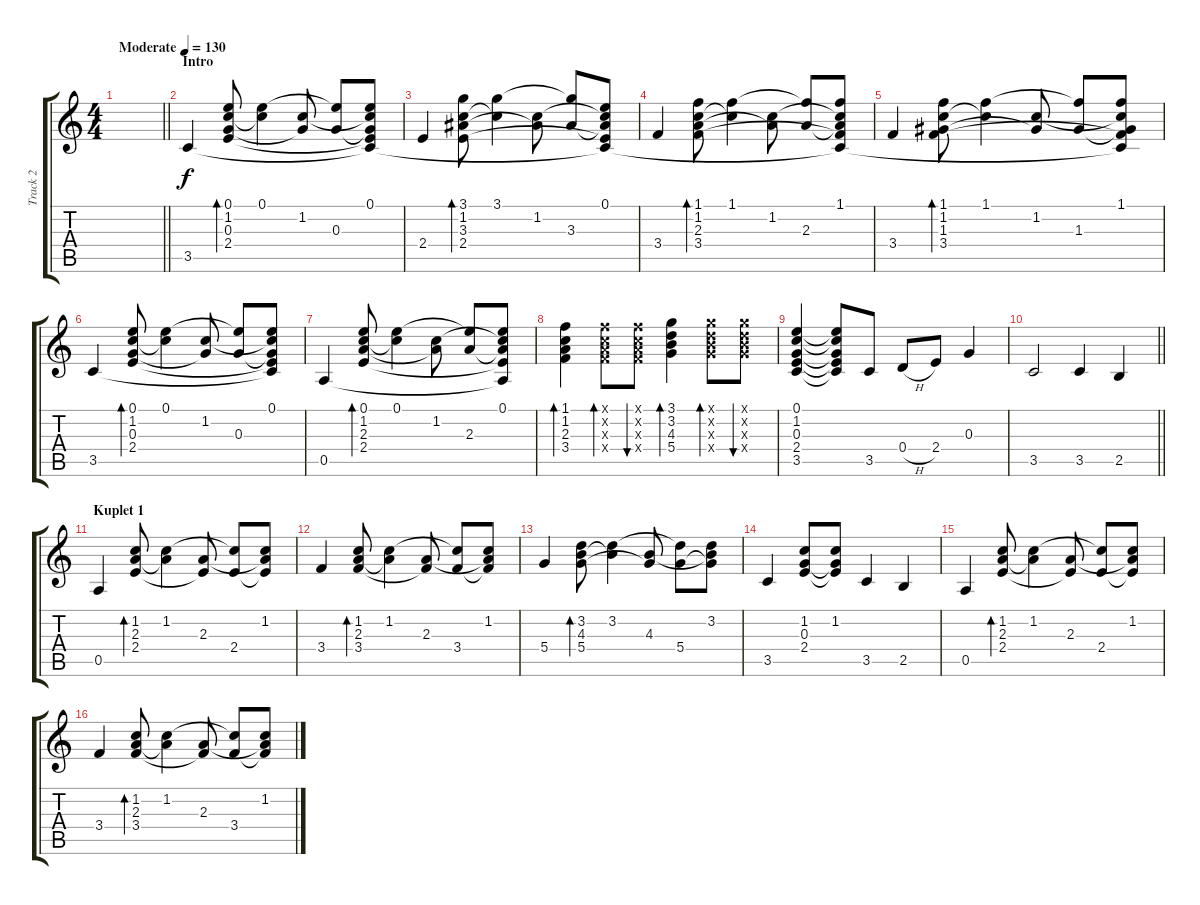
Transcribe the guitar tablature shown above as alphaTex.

\track ("Track 2" "Track 2") {instrument acousticguitarsteel}
\staff {score tabs}
\tuning (E4 B3 G3 D3 A2 E2) {hide}
\ts (4 4)
\tempo (130 "Moderate")
\clef g2
\barLineRight lightlight
\ks c
|
\section ("" "Intro")
3.5.4 (0.1 1.2 0.3 2.4).8{bd 60} (0.1 1.2{t}).4 (1.2 0.3{t}).8 (0.1{t} 0.3).8 (0.1 1.2{t} 0.3{t} 2.4{t} 3.5{t}).8 |
2.4.4 (3.1 1.2 3.3 2.4).8{bd 60} (3.1 1.2{t}).4 (1.2 3.3{t}).8 (3.1{t} 3.3).8 (0.1 1.2{t} 3.3{t} 2.4{t} 3.5{t}).8 |
3.4.4 (1.1 1.2 2.3 3.4).8{bd 60} (1.1 1.2{t}).4 (1.2 2.3{t}).8 (1.1{t} 2.3).8 (1.1 1.2{t} 2.3{t} 3.4{t} 3.5{t}).8 |
3.4.4 (1.1 1.2 1.3 3.4).8{bd 60} (1.1 1.2{t}).4 (1.2 1.3{t}).8 (1.1{t} 1.3).8 (1.1 1.2{t} 1.3{t} 3.4{t} 3.5{t}).8 |
3.5.4 (0.1 1.2 0.3 2.4).8{bd 60} (0.1 1.2{t}).4 (1.2 0.3{t}).8 (0.1{t} 0.3).8 (0.1 1.2{t} 0.3{t} 2.4{t} 3.5{t}).8 |
0.5.4 (0.1 1.2 2.3 2.4).8{bd 60} (0.1 1.2{t}).4 (1.2 2.3{t}).8 (0.1{t} 2.3).8 (0.1 1.2{t} 2.3{t} 2.4{t} 0.5{t}).8 |
(1.1 1.2 2.3 3.4).4{bd 60} (1.1{x} 1.2{x} 2.3{x} 3.4{x}).8{bd 60} (1.1{x} 1.2{x} 2.3{x} 3.4{x}).8{bu 60} (3.1 3.2 4.3 5.4).4{bd 60} (3.1{x} 3.2{x} 4.3{x} 5.4{x}).8{bd 60} (3.1{x} 3.2{x} 4.3{x} 5.4{x}).8{bu 60} |
(0.1 1.2 0.3 2.4 3.5).4 (0.1{t} 1.2{t} 0.3{t} 2.4{t} 3.5{t}).8 3.5.8 0.4{h}.8 2.4.8 0.3.4 |
\barLineRight lightlight
3.5.2 3.5.4 2.5.4 |
\section ("" "Kuplet 1")
0.5.4 (1.2 2.3 2.4).8{bd 60} (1.2 2.3{t}).4 (2.3 2.4{t}).8 (1.2{t} 2.4).8 (1.2 2.3{t} 2.4{t}).8 |
3.4.4 (1.2 2.3 3.4).8{bd 60} (1.2 2.3{t}).4 (2.3 3.4{t}).8 (1.2{t} 3.4).8 (1.2 2.3{t} 3.4{t}).8 |
5.4.4 (3.2 4.3 5.4).8{bd 60} (3.2 4.3{t}).4 (4.3 5.4{t}).8 (3.2{t} 5.4).8 (3.2 4.3{t} 5.4{t}).8 |
3.5.4 (1.2 0.3 2.4).8 (1.2 0.3{t} 2.4{t}).8 3.5.4 2.5.4 |
0.5.4 (1.2 2.3 2.4).8{bd 60} (1.2 2.3{t}).4 (2.3 2.4{t}).8 (1.2{t} 2.4).8 (1.2 2.3{t} 2.4{t}).8 |
3.4.4 (1.2 2.3 3.4).8{bd 60} (1.2 2.3{t}).4 (2.3 3.4{t}).8 (1.2{t} 3.4).8 (1.2 2.3{t} 3.4{t}).8
